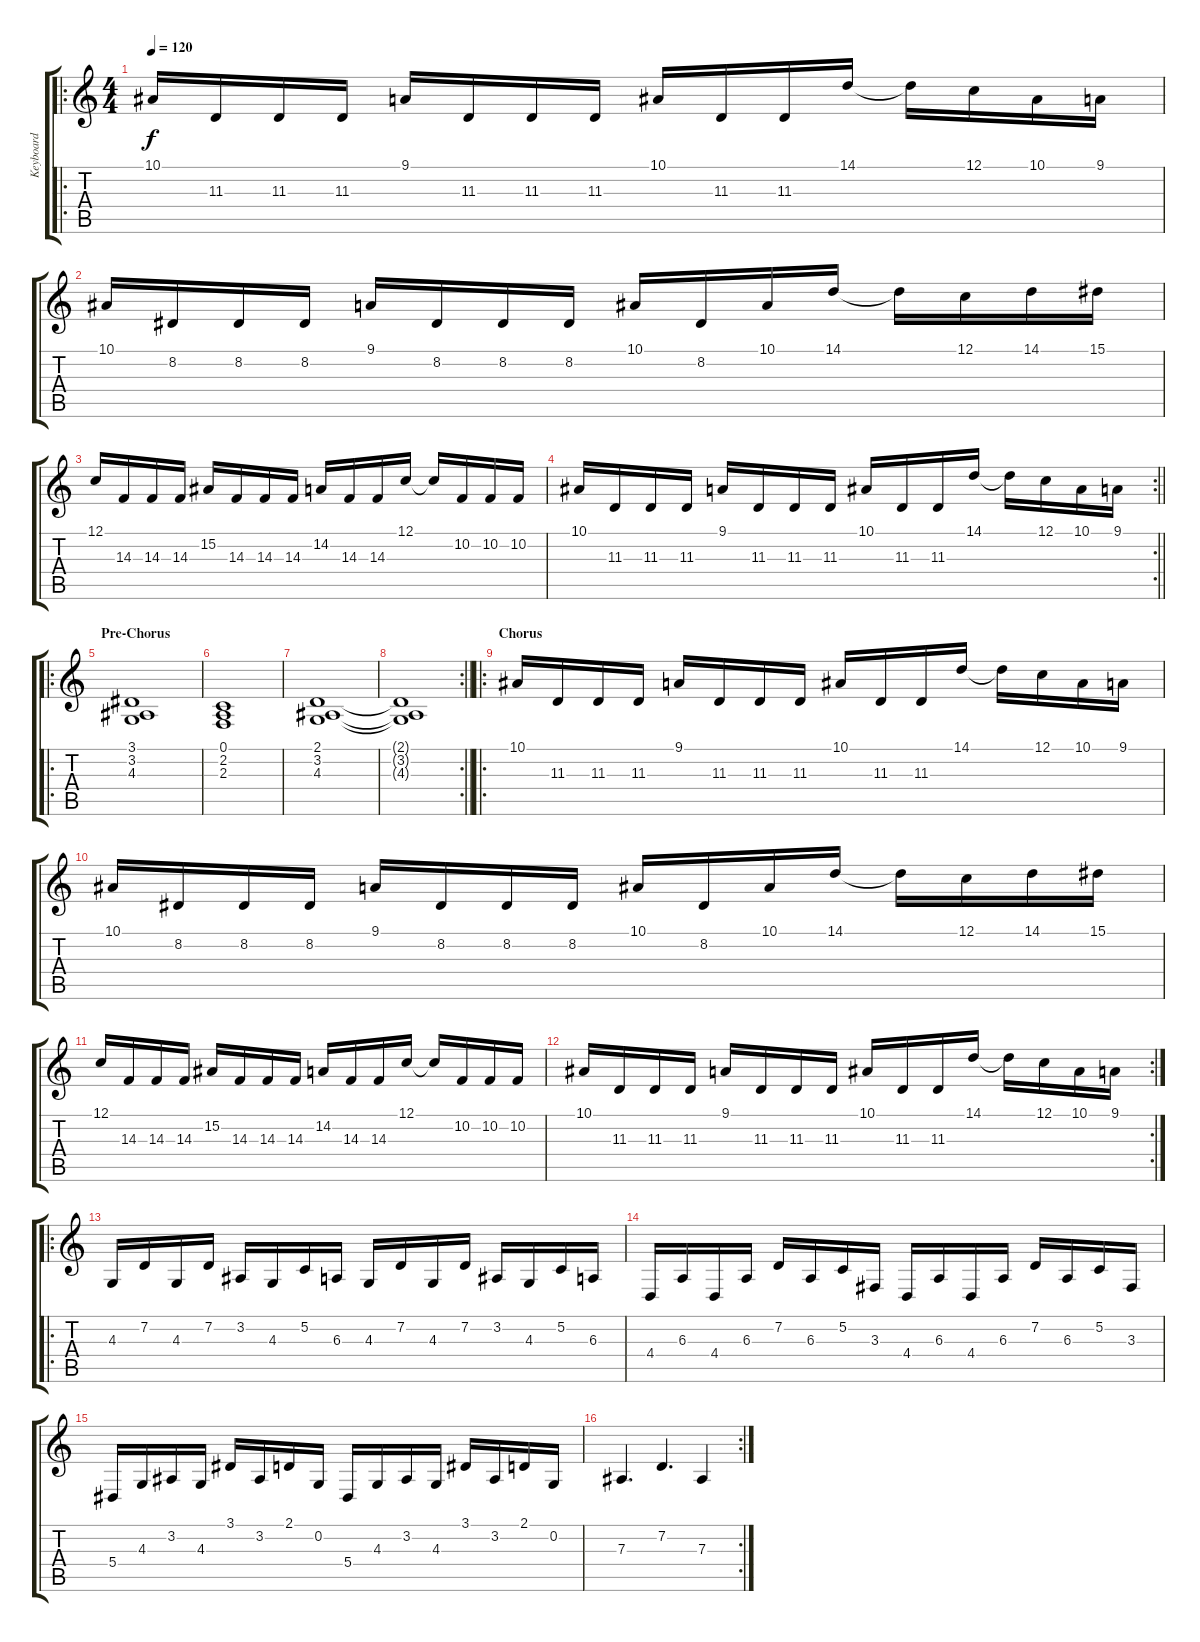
\track ("Keyboard" "Keyboard") {instrument stringensemble1}
\staff {score tabs}
\tuning (C4 G3 Eb3 Bb2 F2 C2) {hide}
\ro
\ts (4 4)
\tempo 120
\clef g2
\ks c
10.1.16{dy f} 11.3.16 11.3.16 11.3.16 9.1.16 11.3.16 11.3.16 11.3.16 10.1.16 11.3.16 11.3.16 14.1.16 14.1{t}.16 12.1.16 10.1.16 9.1.16 |
10.1.16 8.2.16 8.2.16 8.2.16 9.1.16 8.2.16 8.2.16 8.2.16 10.1.16 8.2.16 10.1.16 14.1.16 14.1{t}.16 12.1.16 14.1.16 15.1.16 |
12.1.16 14.3.16 14.3.16 14.3.16 15.2.16 14.3.16 14.3.16 14.3.16 14.2.16 14.3.16 14.3.16 12.1.16 12.1{t}.16 10.2.16 10.2.16 10.2.16 |
\rc 2
\barLineRight lightlight
10.1.16 11.3.16 11.3.16 11.3.16 9.1.16 11.3.16 11.3.16 11.3.16 10.1.16 11.3.16 11.3.16 14.1.16 14.1{t}.16 12.1.16 10.1.16 9.1.16 |
\ro
\section ("" "Pre-Chorus")
(3.1 3.2 4.3).1 |
(0.1 2.2 2.3).1 |
(2.1 3.2 4.3).1 |
\rc 2
\barLineRight lightlight
(2.1{t} 3.2{t} 4.3{t}).1 |
\ro
\section ("" "Chorus")
10.1.16 11.3.16 11.3.16 11.3.16 9.1.16 11.3.16 11.3.16 11.3.16 10.1.16 11.3.16 11.3.16 14.1.16 14.1{t}.16 12.1.16 10.1.16 9.1.16 |
10.1.16 8.2.16 8.2.16 8.2.16 9.1.16 8.2.16 8.2.16 8.2.16 10.1.16 8.2.16 10.1.16 14.1.16 14.1{t}.16 12.1.16 14.1.16 15.1.16 |
12.1.16 14.3.16 14.3.16 14.3.16 15.2.16 14.3.16 14.3.16 14.3.16 14.2.16 14.3.16 14.3.16 12.1.16 12.1{t}.16 10.2.16 10.2.16 10.2.16 |
\rc 2
10.1.16 11.3.16 11.3.16 11.3.16 9.1.16 11.3.16 11.3.16 11.3.16 10.1.16 11.3.16 11.3.16 14.1.16 14.1{t}.16 12.1.16 10.1.16 9.1.16 |
\ro
4.3.16 7.2.16 4.3.16 7.2.16 3.2.16 4.3.16 5.2.16 6.3.16 4.3.16 7.2.16 4.3.16 7.2.16 3.2.16 4.3.16 5.2.16 6.3.16 |
4.4.16 6.3.16 4.4.16 6.3.16 7.2.16 6.3.16 5.2.16 3.3.16 4.4.16 6.3.16 4.4.16 6.3.16 7.2.16 6.3.16 5.2.16 3.3.16 |
5.4.16 4.3.16 3.2.16 4.3.16 3.1.16 3.2.16 2.1.16 0.2.16 5.4.16 4.3.16 3.2.16 4.3.16 3.1.16 3.2.16 2.1.16 0.2.16 |
\rc 2
7.3.4{d} 7.2.4{d} 7.3.4
